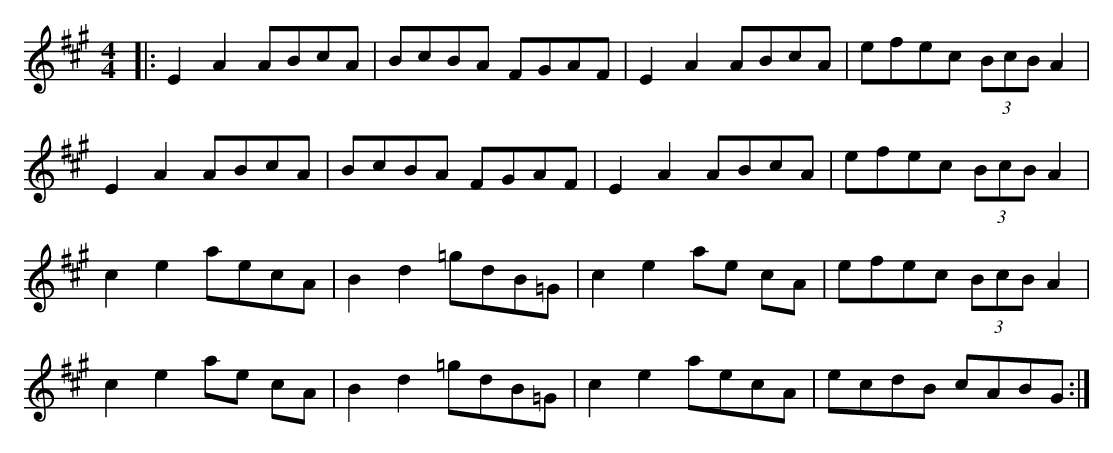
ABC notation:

X:1
M:4/4
K:A
|:E2 A2 ABcA|BcBA FGAF|E2 A2 ABcA|efec (3BcB A2|
E2 A2 ABcA|BcBA FGAF|E2 A2 ABcA|efec (3BcB A2|
c2 e2 aecA|B2 d2 =gdB=G|c2 e2 ae cA|efec (3BcB A2|
c2 e2 ae cA|B2 d2 =gdB=G|c2 e2 aecA|ecdB cABG:|
